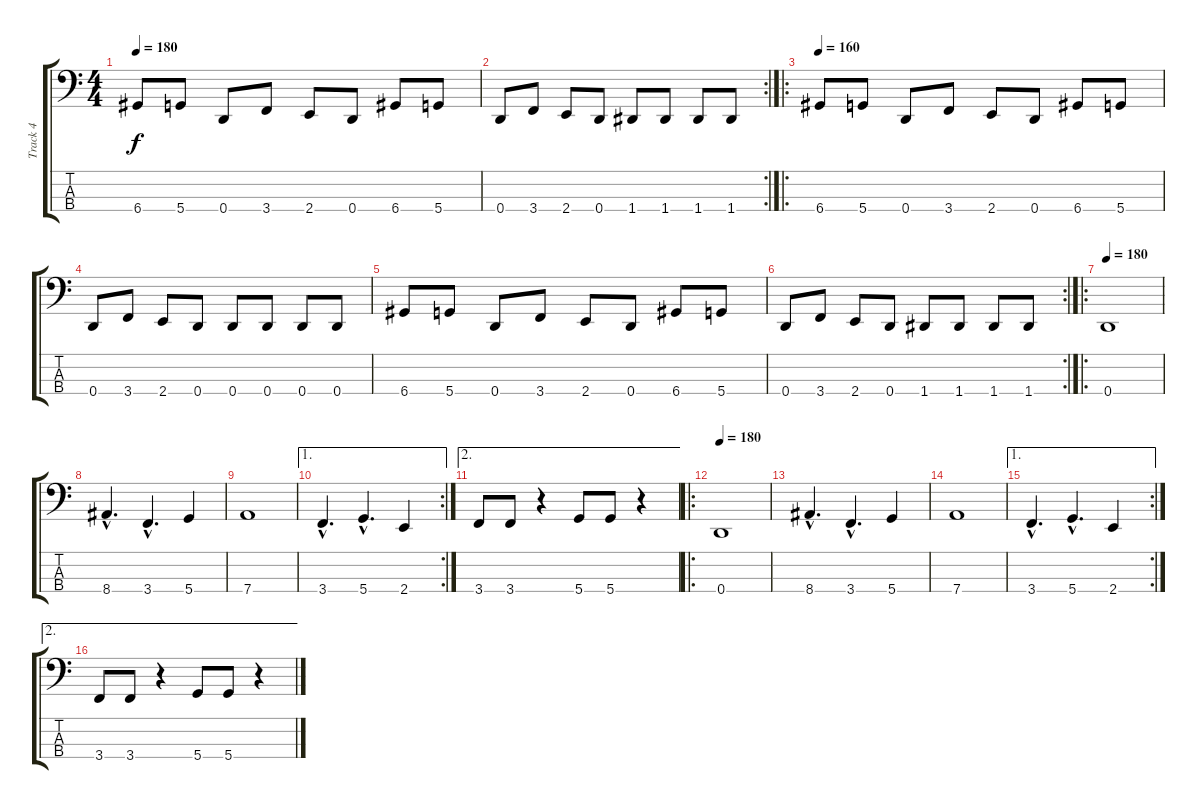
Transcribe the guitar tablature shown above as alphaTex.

\track ("Track 4" "Track 4") {instrument electricbassfinger}
\staff {score tabs}
\tuning (G2 D2 A1 D1) {hide}
\ts (4 4)
\tempo 180
\clef f4
\ks c
6.4.8{dy f} 5.4.8 0.4.8 3.4.8 2.4.8 0.4.8 6.4.8 5.4.8 |
\rc 2
0.4.8 3.4.8 2.4.8 0.4.8 1.4.8 1.4.8 1.4.8 1.4.8 |
\ro
\tempo 160
6.4.8 5.4.8 0.4.8 3.4.8 2.4.8 0.4.8 6.4.8 5.4.8 |
0.4.8 3.4.8 2.4.8 0.4.8 0.4.8 0.4.8 0.4.8 0.4.8 |
6.4.8 5.4.8 0.4.8 3.4.8 2.4.8 0.4.8 6.4.8 5.4.8 |
\rc 2
0.4.8 3.4.8 2.4.8 0.4.8 1.4.8 1.4.8 1.4.8 1.4.8 |
\ro
\tempo 180
0.4.1 |
8.4{hac}.4{d} 3.4{hac}.4{d} 5.4.4 |
7.4.1 |
\ae 1
\rc 2
3.4{hac}.4{d} 5.4{hac}.4{d} 2.4.4 |
\ae 2
3.4.8 3.4.8 r.4 5.4.8 5.4.8 r.4 |
\ro
\tempo 180
0.4.1 |
8.4{hac}.4{d} 3.4{hac}.4{d} 5.4.4 |
7.4.1 |
\ae 1
\rc 2
3.4{hac}.4{d} 5.4{hac}.4{d} 2.4.4 |
\ae 2
3.4.8 3.4.8 r.4 5.4.8 5.4.8 r.4
